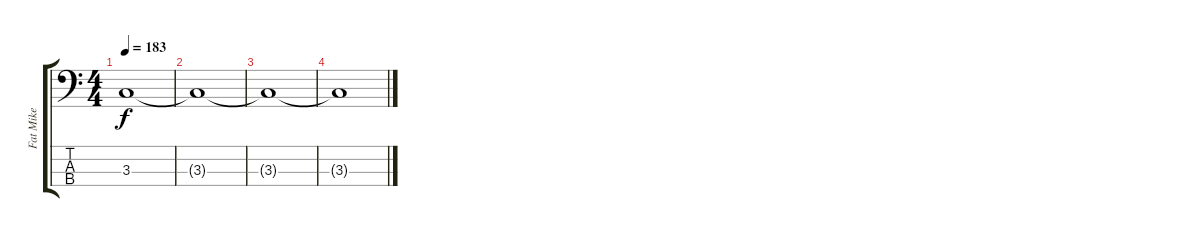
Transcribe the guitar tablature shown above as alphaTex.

\track ("Fat Mike" "Fat Mike") {instrument electricbasspick}
\staff {score tabs}
\tuning (G2 D2 A1 E1) {hide}
\ts (4 4)
\tempo 183
\clef f4
\ks c
3.3{t}.1{dy f volume 0} |
3.3{t}.1 |
3.3{t}.1 |
3.3{t}.1
